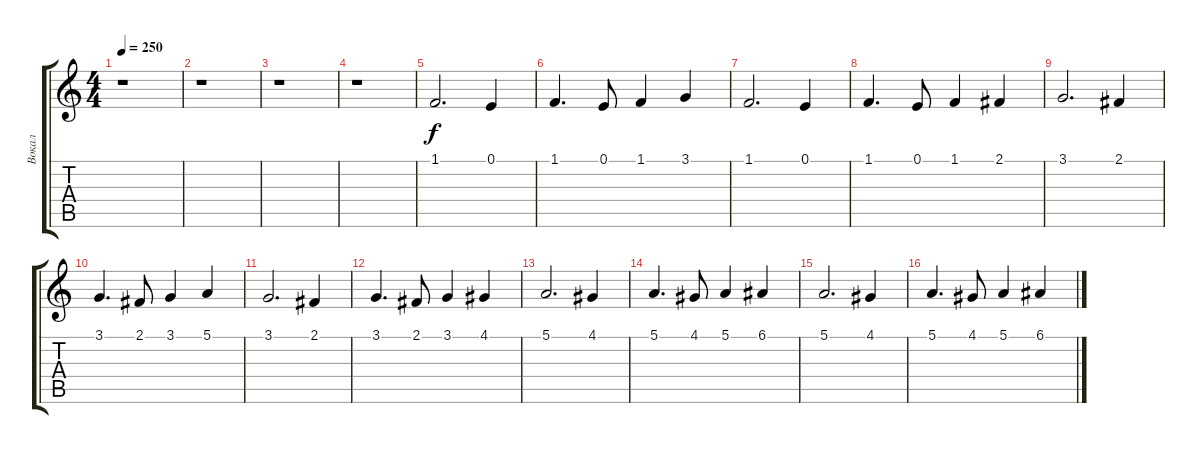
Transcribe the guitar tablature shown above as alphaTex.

\track ("Вокал" "Вокал") {instrument pad1newage}
\staff {score tabs}
\tuning (E4 B3 G3 D3 A2 E2) {hide}
\ts (4 4)
\tempo 250
\clef g2
\ks c
r.1{dy f} |
r.1 |
r.1 |
r.1 |
1.1.2{d} 0.1.4 |
1.1.4{d} 0.1.8 1.1.4 3.1.4 |
1.1.2{d} 0.1.4 |
1.1.4{d} 0.1.8 1.1.4 2.1.4 |
3.1.2{d} 2.1.4 |
3.1.4{d} 2.1.8 3.1.4 5.1.4 |
3.1.2{d} 2.1.4 |
3.1.4{d} 2.1.8 3.1.4 4.1.4 |
5.1.2{d} 4.1.4 |
5.1.4{d} 4.1.8 5.1.4 6.1.4 |
5.1.2{d} 4.1.4 |
5.1.4{d} 4.1.8 5.1.4 6.1.4
